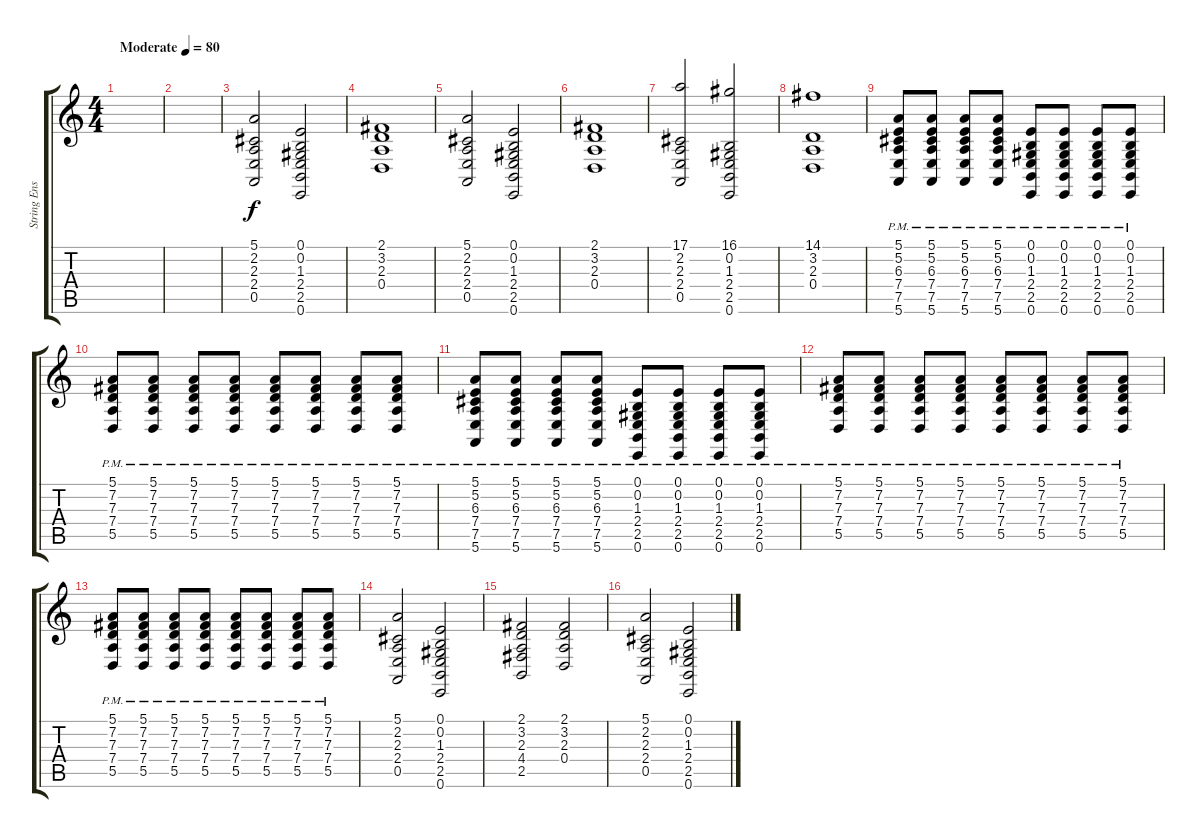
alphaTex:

\track ("String Ensemble 2" "String Ens") {instrument stringensemble2}
\staff {score tabs}
\tuning (E4 B3 G3 D3 A2 E2) {hide}
\ts (4 4)
\tempo (80 "Moderate")
\clef g2
\ks c
|
|
(5.1 2.2 2.3 2.4 0.5).2 (0.1 0.2 1.3 2.4 2.5 0.6).2 |
(2.1 3.2 2.3 0.4).1 |
(5.1 2.2 2.3 2.4 0.5).2 (0.1 0.2 1.3 2.4 2.5 0.6).2 |
(2.1 3.2 2.3 0.4).1 |
(17.1 2.2 2.3 2.4 0.5).2 (16.1 0.2 1.3 2.4 2.5 0.6).2 |
(14.1 3.2 2.3 0.4).1 |
(5.1 5.2 6.3 7.4 7.5{pm} 5.6{pm}).8 (5.1 5.2 6.3 7.4 7.5{pm} 5.6{pm}).8 (5.1 5.2 6.3 7.4 7.5{pm} 5.6{pm}).8 (5.1 5.2 6.3 7.4 7.5{pm} 5.6{pm}).8 (0.1 0.2 1.3 2.4 2.5{pm} 0.6{pm}).8 (0.1 0.2 1.3 2.4 2.5{pm} 0.6{pm}).8 (0.1 0.2 1.3 2.4 2.5{pm} 0.6{pm}).8 (0.1 0.2 1.3 2.4 2.5{pm} 0.6{pm}).8 |
(5.1 7.2 7.3 7.4{pm} 5.5{pm}).8 (5.1 7.2 7.3 7.4{pm} 5.5{pm}).8 (5.1 7.2 7.3 7.4{pm} 5.5{pm}).8 (5.1 7.2 7.3 7.4{pm} 5.5{pm}).8 (5.1 7.2 7.3 7.4{pm} 5.5{pm}).8 (5.1 7.2 7.3 7.4{pm} 5.5{pm}).8 (5.1 7.2 7.3 7.4{pm} 5.5{pm}).8 (5.1 7.2 7.3 7.4{pm} 5.5{pm}).8 |
(5.1 5.2 6.3 7.4 7.5{pm} 5.6{pm}).8 (5.1 5.2 6.3 7.4 7.5{pm} 5.6{pm}).8 (5.1 5.2 6.3 7.4 7.5{pm} 5.6{pm}).8 (5.1 5.2 6.3 7.4 7.5{pm} 5.6{pm}).8 (0.1 0.2 1.3 2.4 2.5{pm} 0.6{pm}).8 (0.1 0.2 1.3 2.4 2.5{pm} 0.6{pm}).8 (0.1 0.2 1.3 2.4 2.5{pm} 0.6{pm}).8 (0.1 0.2 1.3 2.4 2.5{pm} 0.6{pm}).8 |
(5.1 7.2 7.3 7.4{pm} 5.5{pm}).8 (5.1 7.2 7.3 7.4{pm} 5.5{pm}).8 (5.1 7.2 7.3 7.4{pm} 5.5{pm}).8 (5.1 7.2 7.3 7.4{pm} 5.5{pm}).8 (5.1 7.2 7.3 7.4{pm} 5.5{pm}).8 (5.1 7.2 7.3 7.4{pm} 5.5{pm}).8 (5.1 7.2 7.3 7.4{pm} 5.5{pm}).8 (5.1 7.2 7.3 7.4{pm} 5.5{pm}).8 |
(5.1 7.2 7.3 7.4{pm} 5.5{pm}).8 (5.1 7.2 7.3 7.4{pm} 5.5{pm}).8 (5.1 7.2 7.3 7.4{pm} 5.5{pm}).8 (5.1 7.2 7.3 7.4{pm} 5.5{pm}).8 (5.1 7.2 7.3 7.4{pm} 5.5{pm}).8 (5.1 7.2 7.3 7.4{pm} 5.5{pm}).8 (5.1 7.2 7.3 7.4{pm} 5.5{pm}).8 (5.1 7.2 7.3 7.4{pm} 5.5{pm}).8 |
(5.1 2.2 2.3 2.4 0.5).2 (0.1 0.2 1.3 2.4 2.5 0.6).2 |
(2.1 3.2 2.3 4.4 2.5).2 (2.1 3.2 2.3 0.4).2 |
(5.1 2.2 2.3 2.4 0.5).2 (0.1 0.2 1.3 2.4 2.5 0.6).2
